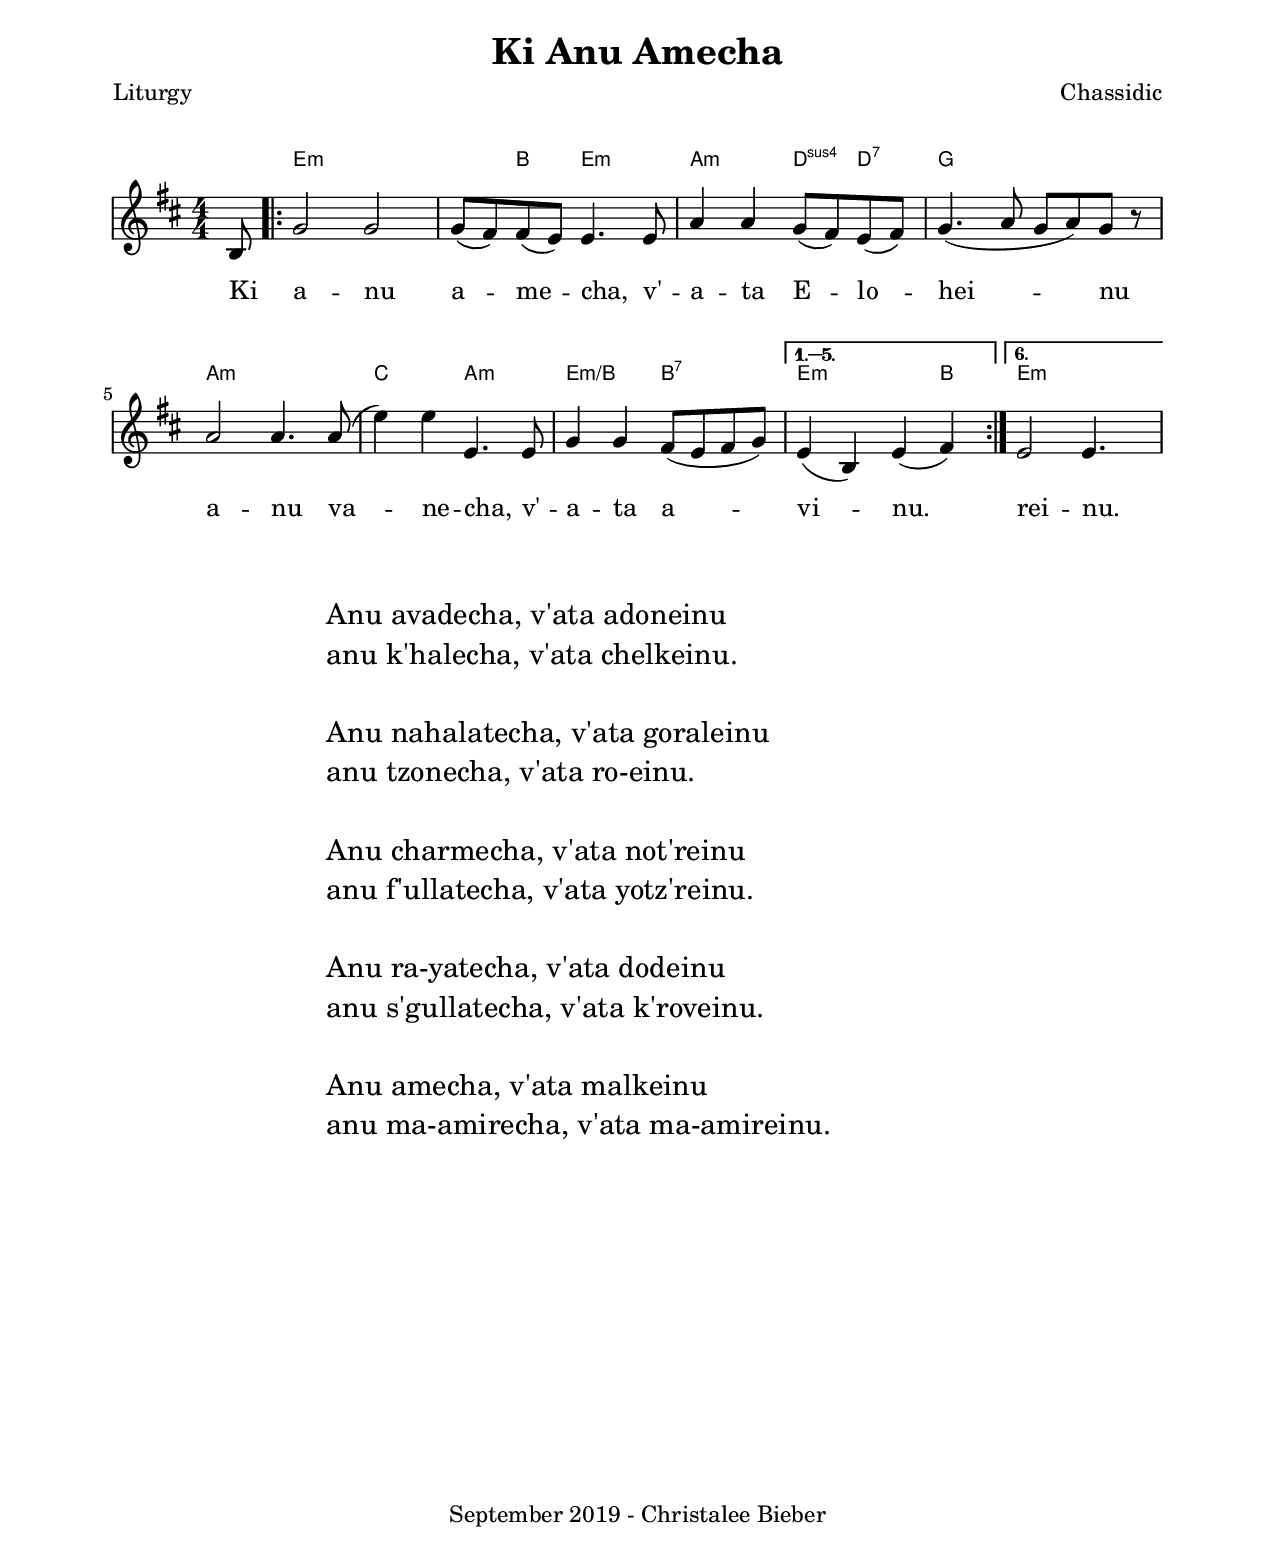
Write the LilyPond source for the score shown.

\paper {
	system-system-spacing.minimum-distance = #8
	system-system-spacing.padding = #4
	markup-system-spacing.minimum-distance = #8
	markup-system-spacing.padding = #4
	markup-markup-spacing.minimum-distance = #8
	score-markup-spacing.padding = #4
	%{ score-system-spacing.padding = #2 %}
	#(set-paper-size "letter")
	left-margin = 0.75\in
	right-margin = 0.75\in
	top-margin = 0.5\in
	bottom-margin = 0.5\in
	indent = #0
}

\header {
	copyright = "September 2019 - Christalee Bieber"
}

\layout {
  \context {
    \Lyrics
    \override VerticalAxisGroup.nonstaff-relatedstaff-spacing.padding = #2
		\override LyricText.self-alignment-X = #LEFT
  }
  \context {
    \Score
		\numericTimeSignature
    \override RehearsalMark.padding = #3
		\override RehearsalMark.self-alignment-X = #LEFT
		\override SystemStartBar.collapse-height = #4
		\override MetronomeMark.outside-staff-priority = #10000
		\override MetronomeMark.extra-offset = #'(-8 . 2)
  }
  \context {
    \ChordNames
    chordChanges = ##t
    \override ChordName.font-size = #-1
		\override VerticalAxisGroup.nonstaff-relatedstaff-spacing.padding = #2
  }
  \context {
    \Voice
    \override BreathingSign.Y-offset = #3.5
    \dynamicUp
		\override TextScript.staff-padding = #1
  }
	\context {
		\Staff
		\override InstrumentName.padding = #2
	}
}

\midi { \tempo 4 = 90 }

#(define-markup-list-command (cantor layout props text) (markup-list?)
	(interpret-markup-list layout props
		#{\markuplist {
			\hspace #6
			\box {
				\pad-markup #1 {
					\fontsize #2 {
						\wordwrap {
							{ \bold Cantor: } { #text }
						}
					}
				}
			}
		}
		#}
	)
)


\header {
	title = "Ki Anu Amecha"
	composer = "Chassidic"
	poet = "Liturgy"
}

harmony = \chordmode {
	\partial 8 s8 | e1:m | e4:m b4 e2:m | a2:m d4:sus4 d4:7 | g1 |
	a1:m | c2 a2:m | e2:m/b b2:7 | e2.:m b4 | e1:m |
}

melody = \relative c' {
	\time 4/4
	\key d \major
	\clef treble

	\partial 8 b8 |
	\repeat volta 6 {
		g'2 g2 | g8( fis) fis( e) e4. e8 | a4 a4 g8( fis) e( fis) | g4.( a8 g a) g r |
		a2 a4. a8( e'4) e e,4. e8 | g4 g4 fis8( e fis g) |
	}
	\alternative {
		{ e4( b) e( fis) | }
		{ e2 e4. s8 | }
	}
}

text = \lyricmode {
	Ki a -- nu a -- me -- cha, | v' -- a -- ta E -- lo -- hei -- nu
	a -- nu va -- ne -- cha, v' -- a -- ta a -- vi -- nu. | rei -- nu.
}

\score {
<<
	\new ChordNames { \harmony }
	\new Voice = "chorus" { \melody }
	\new Lyrics \lyricsto "chorus" { \text }
>>
 	\layout { }
}

\markup {
	\vspace #2
	\hspace #20

	\fontsize #2 {
		\column {
		"Anu avadecha, v'ata adoneinu"
		"anu k'halecha, v'ata chelkeinu."
		" "
		"Anu nahalatecha, v'ata goraleinu"
		"anu tzonecha, v'ata ro-einu."
		" "
		"Anu charmecha, v'ata not'reinu"
		"anu f'ullatecha, v'ata yotz'reinu."
		" "
		"Anu ra-yatecha, v'ata dodeinu"
		"anu s'gullatecha, v'ata k'roveinu."
		" "
		"Anu amecha, v'ata malkeinu"
		"anu ma-amirecha, v'ata ma-amireinu."
		}
	}
}
